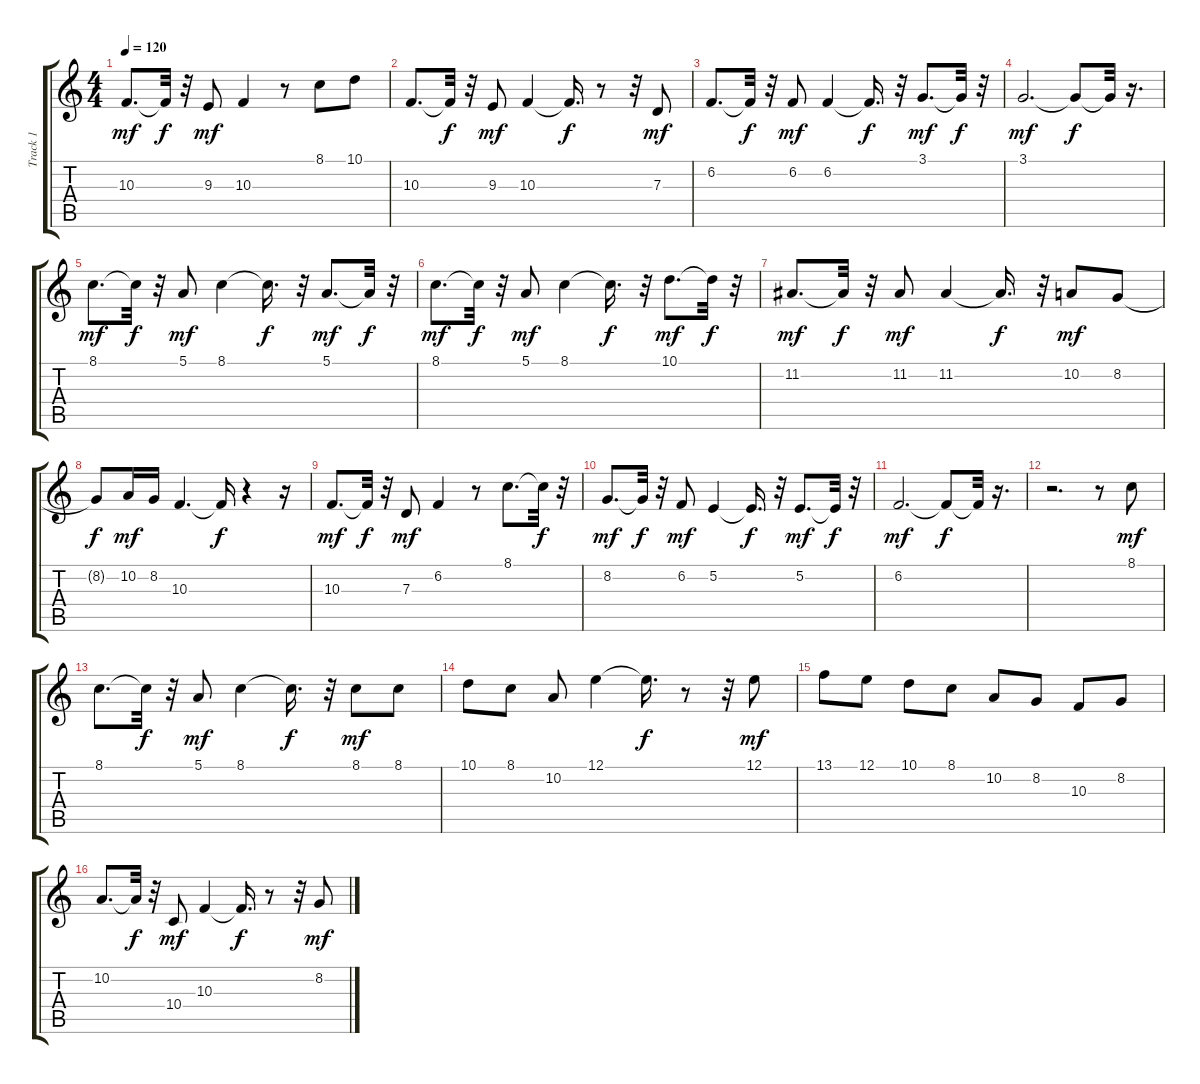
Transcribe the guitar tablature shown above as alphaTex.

\track ("Track 1" "Track 1") {instrument synthvoice}
\staff {score tabs}
\tuning (E4 B3 G3 D3 A2 E2) {hide}
\ts (4 4)
\tempo 120
\clef g2
\ks c
10.3.8{d dy mf} 10.3{t}.32{dy f} r.32 9.3.8{dy mf} 10.3.4 r.8 8.1.8 10.1.8 |
10.3.8{d} 10.3{t}.32{dy f} r.32 9.3.8{dy mf} 10.3.4 10.3{t}.16{d dy f} r.8 r.32 7.3.8{dy mf} |
6.2.8{d} 6.2{t}.32{dy f} r.32 6.2.8{dy mf} 6.2.4 6.2{t}.16{d dy f} r.32 3.1.8{d dy mf} 3.1{t}.32{dy f} r.32 |
3.1.2{d dy mf} 3.1{t}.8{dy f} 3.1{t}.32 r.16{d} |
8.1.8{d dy mf} 8.1{t}.32{dy f} r.32 5.1.8{dy mf} 8.1.4 8.1{t}.16{d dy f} r.32 5.1.8{d dy mf} 5.1{t}.32{dy f} r.32 |
8.1.8{d dy mf} 8.1{t}.32{dy f} r.32 5.1.8{dy mf} 8.1.4 8.1{t}.16{d dy f} r.32 10.1.8{d dy mf} 10.1{t}.32{dy f} r.32 |
11.2.8{d dy mf} 11.2{t}.32{dy f} r.32 11.2.8{dy mf} 11.2.4 11.2{t}.16{d dy f} r.32 10.2.8{dy mf} 8.2.8 |
8.2{t}.8{dy f} 10.2.16{dy mf} 8.2.16 10.3.4{d} 10.3{t}.16{dy f} r.4 r.16 |
10.3.8{d dy mf} 10.3{t}.32{dy f} r.32 7.3.8{dy mf} 6.2.4 r.8 8.1.8{d} 8.1{t}.32{dy f} r.32 |
8.2.8{d dy mf} 8.2{t}.32{dy f} r.32 6.2.8{dy mf} 5.2.4 5.2{t}.16{d dy f} r.32 5.2.8{d dy mf} 5.2{t}.32{dy f} r.32 |
6.2.2{d dy mf volume 11} 6.2{t}.8{dy f} 6.2{t}.32 r.16{d} |
r.2{d} r.8 8.1.8{dy mf} |
8.1.8{d} 8.1{t}.32{dy f} r.32 5.1.8{dy mf} 8.1.4 8.1{t}.16{d dy f} r.32 8.1.8{dy mf} 8.1.8 |
10.1.8 8.1.8 10.2.8 12.1.4 12.1{t}.16{d dy f} r.8 r.32 12.1.8{dy mf} |
13.1.8 12.1.8 10.1.8 8.1.8 10.2.8 8.2.8 10.3.8 8.2.8 |
10.2.8{d} 10.2{t}.32{dy f} r.32 10.4.8{dy mf} 10.3.4 10.3{t}.16{d dy f} r.8 r.32 8.2.8{dy mf}
